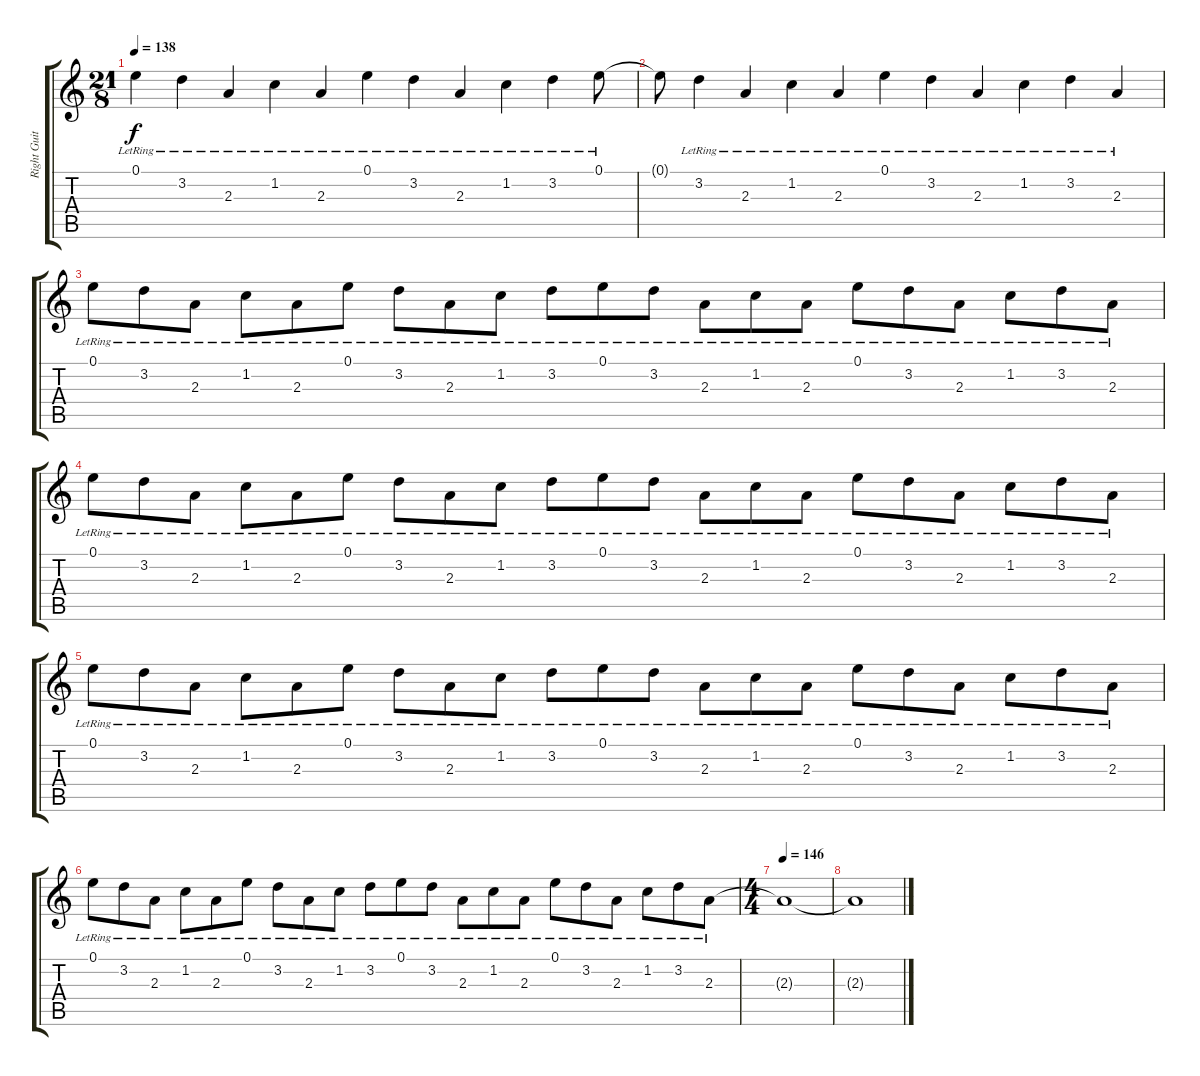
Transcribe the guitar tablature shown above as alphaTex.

\track ("Right Guitar" "Right Guit") {instrument distortionguitar}
\staff {score tabs}
\tuning (E4 B3 G3 D3 A2 D2) {hide}
\ts (21 8)
\tempo 138
\clef g2
\ks c
0.1{lr}.4{dy f} 3.2{lr}.4 2.3{lr}.4 1.2{lr}.4 2.3{lr}.4 0.1{lr}.4 3.2{lr}.4 2.3{lr}.4 1.2{lr}.4 3.2{lr}.4 0.1{lr}.8 |
0.1{t}.8 3.2{lr}.4 2.3{lr}.4 1.2{lr}.4 2.3{lr}.4 0.1{lr}.4 3.2{lr}.4 2.3{lr}.4 1.2{lr}.4 3.2{lr}.4 2.3{lr}.4 |
0.1{lr}.8 3.2{lr}.8 2.3{lr}.8 1.2{lr}.8 2.3{lr}.8 0.1{lr}.8 3.2{lr}.8 2.3{lr}.8 1.2{lr}.8 3.2{lr}.8 0.1{lr}.8 3.2{lr}.8 2.3{lr}.8 1.2{lr}.8 2.3{lr}.8 0.1{lr}.8 3.2{lr}.8 2.3{lr}.8 1.2{lr}.8 3.2{lr}.8 2.3{lr}.8 |
0.1{lr}.8 3.2{lr}.8 2.3{lr}.8 1.2{lr}.8 2.3{lr}.8 0.1{lr}.8 3.2{lr}.8 2.3{lr}.8 1.2{lr}.8 3.2{lr}.8 0.1{lr}.8 3.2{lr}.8 2.3{lr}.8 1.2{lr}.8 2.3{lr}.8 0.1{lr}.8 3.2{lr}.8 2.3{lr}.8 1.2{lr}.8 3.2{lr}.8 2.3{lr}.8 |
0.1{lr}.8 3.2{lr}.8 2.3{lr}.8 1.2{lr}.8 2.3{lr}.8 0.1{lr}.8 3.2{lr}.8 2.3{lr}.8 1.2{lr}.8 3.2{lr}.8 0.1{lr}.8 3.2{lr}.8 2.3{lr}.8 1.2{lr}.8 2.3{lr}.8 0.1{lr}.8 3.2{lr}.8 2.3{lr}.8 1.2{lr}.8 3.2{lr}.8 2.3{lr}.8 |
0.1{lr}.8 3.2{lr}.8 2.3{lr}.8 1.2{lr}.8 2.3{lr}.8 0.1{lr}.8 3.2{lr}.8 2.3{lr}.8 1.2{lr}.8 3.2{lr}.8 0.1{lr}.8 3.2{lr}.8 2.3{lr}.8 1.2{lr}.8 2.3{lr}.8 0.1{lr}.8 3.2{lr}.8 2.3{lr}.8 1.2{lr}.8 3.2{lr}.8 2.3{lr}.8 |
\ts (4 4)
\tempo 146
2.3{t}.1{volume 0} |
2.3{t}.1
